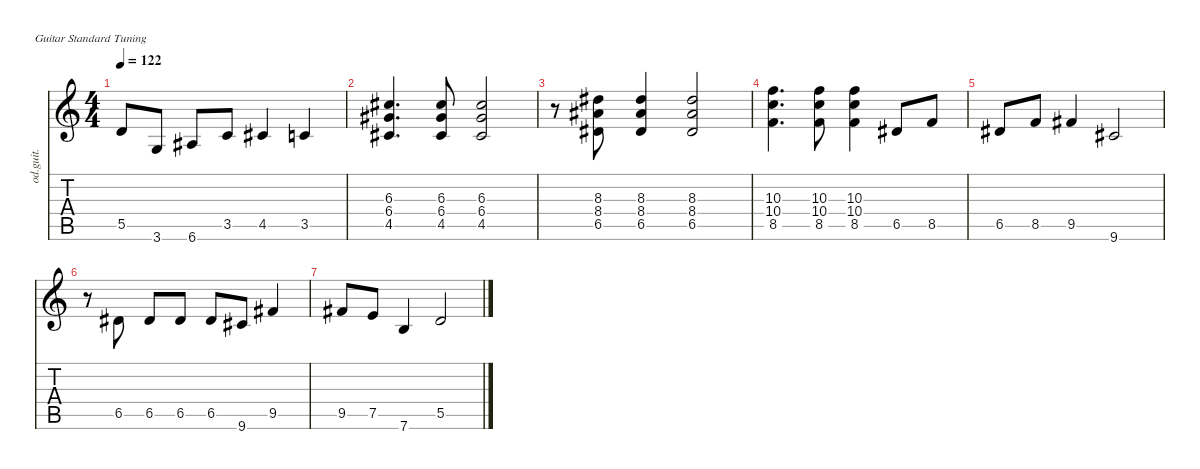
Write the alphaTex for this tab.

\defaultSystemsLayout 4
\hideDynamics
\bracketExtendMode nobrackets
\otherSystemsTrackNameOrientation horizontal
\track ("Electric Guitar (Overdrive)" "od.guit.") {instrument overdrivenguitar}
\staff {score tabs}
\tuning (E4 B3 G3 D3 A2 E2)
\ts (4 4)
\tempo 122
\clef g2
\ks c
5.5.8{dy f instrument overdrivenguitar beam Up} 3.6.8{beam Up} 6.6{acc #}.8{beam Up} 3.5.8{beam Up} 4.5{acc #}.4{beam Up} 3.5.4{beam Up} |
(6.3{acc #} 6.4{acc #} 4.5{acc #}).4{d beam Up} (6.3{acc #} 6.4{acc #} 4.5{acc #}).8{beam Up} (6.3{acc #} 6.4{acc #} 4.5{acc #}).2{beam Up} |
r.8{beam Down} (8.3{acc #} 8.4{acc #} 6.5{acc #}).8{beam Up} (8.3{acc #} 8.4{acc #} 6.5{acc #}).4{beam Up} (8.3{acc #} 8.4{acc #} 6.5{acc #}).2{beam Up} |
(10.3 10.4 8.5).4{d beam Down} (10.3 10.4 8.5).8{beam Down} (10.3 10.4 8.5).4{beam Down} 6.5{acc #}.8{beam Up} 8.5.8{beam Up} |
6.5{acc #}.8{beam Up} 8.5.8{beam Up} 9.5{acc #}.4{beam Up} 9.6{acc #}.2{beam Up} |
r.8{beam Down} 6.5{acc #}.8{beam Up} 6.5{acc #}.8{beam Up} 6.5{acc #}.8{beam Up} 6.5{acc #}.8{beam Up} 9.6{acc #}.8{beam Up} 9.5{acc #}.4{beam Up} |
9.5{acc #}.8{beam Up} 7.5.8{beam Up} 7.6.4{beam Up} 5.5.2{beam Up}
